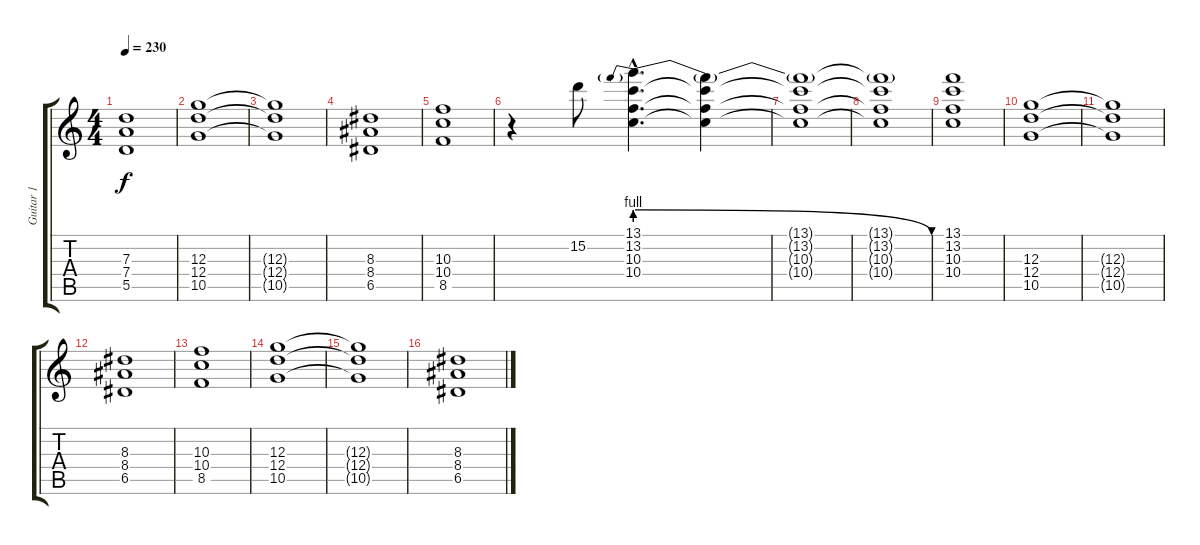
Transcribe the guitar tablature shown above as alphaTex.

\track ("Guitar 1" "Guitar 1") {instrument distortionguitar}
\staff {score tabs}
\tuning (E4 B3 G3 D3 A2 E2) {hide}
\ts (4 4)
\tempo 230
\clef g2
\ks c
(7.3 7.4 5.5).1{dy f} |
(12.3 12.4 10.5).1 |
(12.3{t} 12.4{t} 10.5{t}).1 |
(8.3 8.4 6.5).1 |
(10.3 10.4 8.5).1 |
r.4 15.2.8 (13.1{be (prebendrelease 0 4 60 0) hac} 13.2{hac} 10.3{hac} 10.4{hac}).4{d} (13.1{t} 13.2{t} 10.3{t} 10.4{t}).4 |
(13.1{t} 13.2{t} 10.3{t} 10.4{t}).1 |
(13.1{t} 13.2{t} 10.3{t} 10.4{t}).1 |
(13.1 13.2 10.3 10.4).1 |
(12.3 12.4 10.5).1 |
(12.3{t} 12.4{t} 10.5{t}).1 |
(8.3 8.4 6.5).1 |
(10.3 10.4 8.5).1 |
(12.3 12.4 10.5).1 |
(12.3{t} 12.4{t} 10.5{t}).1 |
(8.3 8.4 6.5).1
